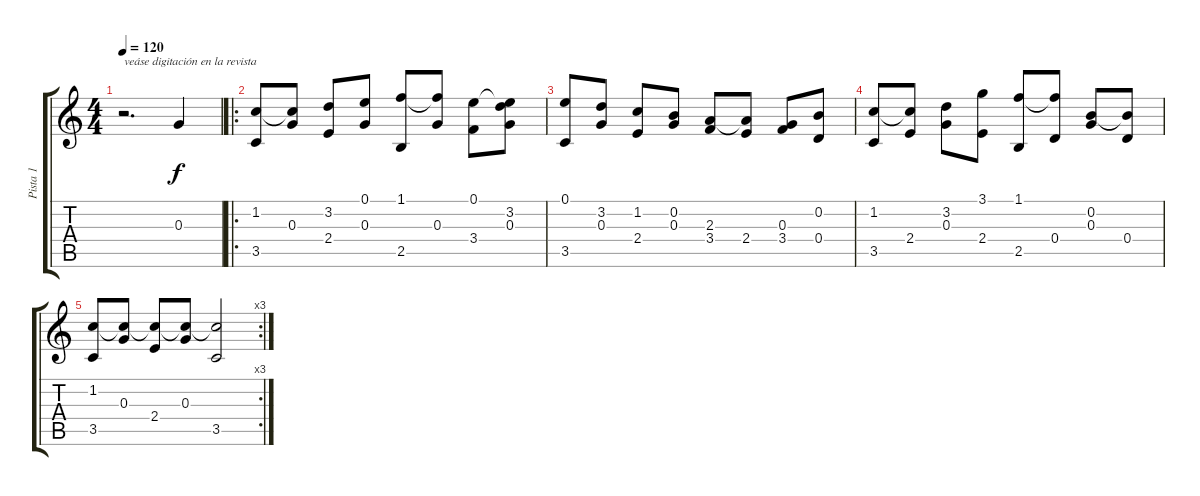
\track ("Pista 1" "Pista 1") {instrument acousticguitarnylon}
\staff {score tabs}
\tuning (E4 B3 G3 D3 A2 E2) {hide}
\ts (4 4)
\tempo 120
\clef g2
\ks c
r.2{d txt "veáse digitación en la revista" dy f instrument acousticguitarnylon} 0.3.4 |
\ro
(1.2 3.5).8 (1.2{t} 0.3).8 (3.2 2.4).8 (0.1 0.3).8 (1.1 2.5).8 (1.1{t} 0.3).8 (0.1 3.4).8 (0.1{t} 3.2 0.3).8 |
(0.1 3.5).8 (3.2 0.3).8 (1.2 2.4).8 (0.2 0.3).8 (2.3 3.4).8 (2.3{t} 2.4).8 (0.3 3.4).8 (0.2 0.4).8 |
(1.2 3.5).8 (1.2{t} 2.4).8 (3.2 0.3).8 (3.1 2.4).8 (1.1 2.5).8 (1.1{t} 0.4).8 (0.2 0.3).8 (0.2{t} 0.4).8 |
\rc 3
(1.2 3.5).8 (1.2{t} 0.3).8 (1.2{t} 2.4).8 (1.2{t} 0.3).8 (1.2{t} 3.5).2
